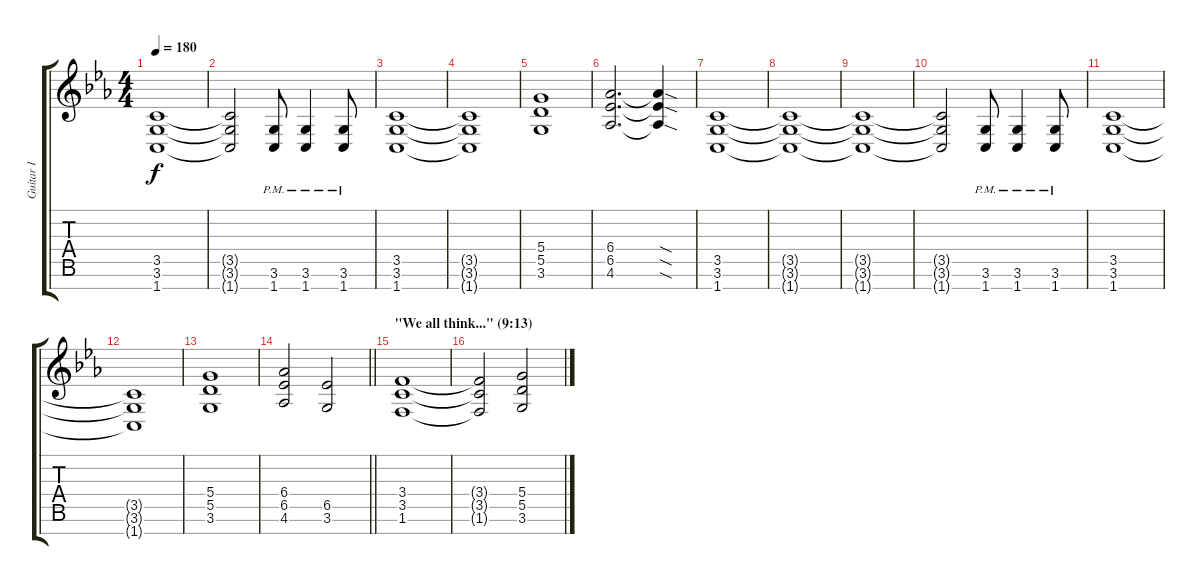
\track ("Guitar I" "Guitar I") {instrument distortionguitar}
\staff {score tabs}
\tuning (E4 B3 G3 D3 A2 E2 B1) {hide}
\ts (4 4)
\tempo 180
\clef g2
\ks cminor
(3.5{t} 3.6{t} 1.7{t}).1{dy f} |
(3.5{t} 3.6{t} 1.7{t}).2 (3.6{pm} 1.7{pm}).8 (3.6{pm} 1.7{pm}).4 (3.6{pm} 1.7{pm}).8 |
(3.5 3.6 1.7).1 |
(3.5{t} 3.6{t} 1.7{t}).1 |
(5.4 5.5 3.6).1 |
(6.4 6.5 4.6).2{d} (6.4{sod t} 6.5{sod t} 4.6{sod t}).4 |
(3.5 3.6 1.7).1 |
(3.5{t} 3.6{t} 1.7{t}).1 |
(3.5{t} 3.6{t} 1.7{t}).1 |
(3.5{t} 3.6{t} 1.7{t}).2 (3.6{pm} 1.7{pm}).8 (3.6{pm} 1.7{pm}).4 (3.6{pm} 1.7{pm}).8 |
(3.5 3.6 1.7).1 |
(3.5{t} 3.6{t} 1.7{t}).1 |
(5.4 5.5 3.6).1 |
\barLineRight lightlight
(6.4 6.5 4.6).2 (6.5 3.6).2 |
\section ("" "\"We all think...\" (9:13)")
(3.4 3.5 1.6).1 |
(3.4{t} 3.5{t} 1.6{t}).2 (5.4 5.5 3.6).2
